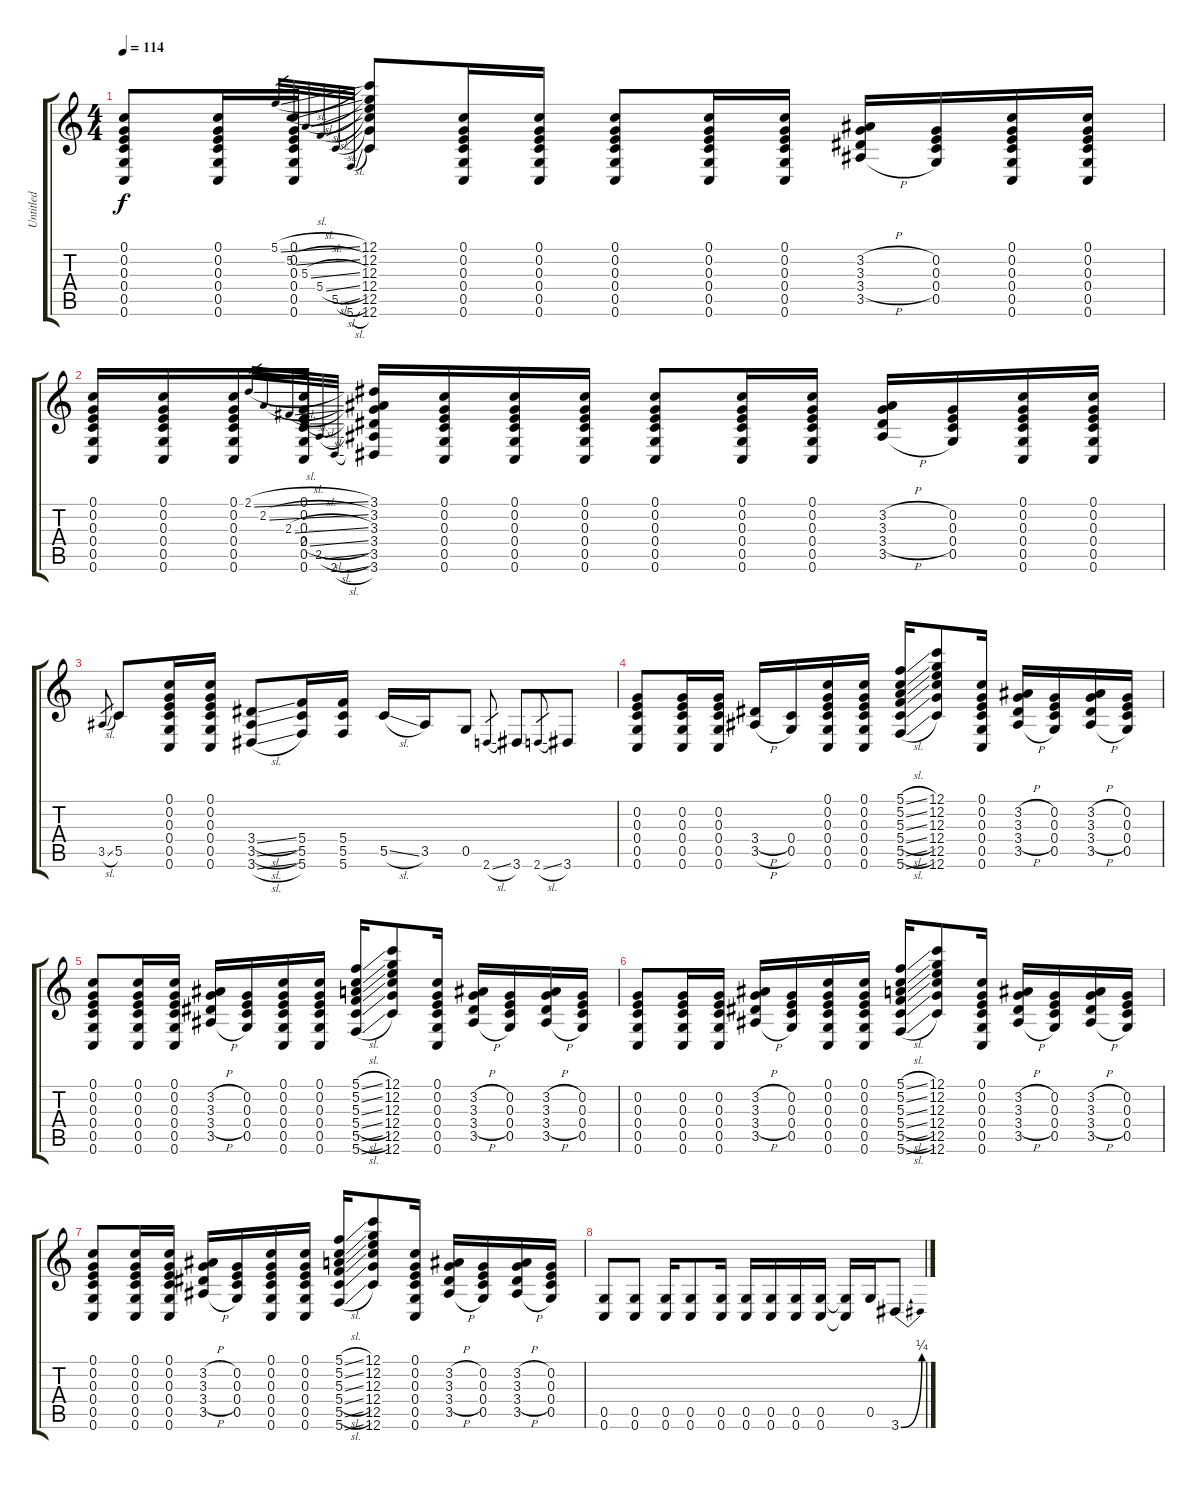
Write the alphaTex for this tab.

\track ("Untitled" "Untitled") {instrument acousticguitarsteel}
\staff {score tabs}
\tuning (C4 G3 E3 C3 G2 C2) {hide}
\ts (4 4)
\tempo 114
\clef g2
\ks c
(0.1 0.2 0.3 0.4 0.5 0.6).8{dy f} (0.1 0.2 0.3 0.4 0.5 0.6).16 (0.1 0.2 0.3 0.4 0.5 0.6).16 5.1{sl}.32{gr} 5.2{sl}.32{gr} 5.3{sl}.32{gr} 5.4{sl}.32{gr} 5.5{sl}.32{gr} 5.6{sl}.32{gr} (12.1 12.2 12.3 12.4 12.5 12.6).8 (0.1 0.2 0.3 0.4 0.5 0.6).16 (0.1 0.2 0.3 0.4 0.5 0.6).16 (0.1 0.2 0.3 0.4 0.5 0.6).8 (0.1 0.2 0.3 0.4 0.5 0.6).16 (0.1 0.2 0.3 0.4 0.5 0.6).16 (3.2{h} 3.3{h} 3.4{h} 3.5{h}).16 (0.2 0.3 0.4 0.5).16 (0.1 0.2 0.3 0.4 0.5 0.6).16 (0.1 0.2 0.3 0.4 0.5 0.6).16 |
(0.1 0.2 0.3 0.4 0.5 0.6).16 (0.1 0.2 0.3 0.4 0.5 0.6).16 (0.1 0.2 0.3 0.4 0.5 0.6).16 (0.1 0.2 0.3 0.4 0.5 0.6).16 2.1{sl}.32{gr} 2.2{sl}.32{gr} 2.3{sl}.32{gr} 2.4{sl}.32{gr} 2.5{sl}.32{gr} 2.6{sl}.32{gr} (3.1 3.2 3.3 3.4 3.5 3.6).16 (0.1 0.2 0.3 0.4 0.5 0.6).16 (0.1 0.2 0.3 0.4 0.5 0.6).16 (0.1 0.2 0.3 0.4 0.5 0.6).16 (0.1 0.2 0.3 0.4 0.5 0.6).8 (0.1 0.2 0.3 0.4 0.5 0.6).16 (0.1 0.2 0.3 0.4 0.5 0.6).16 (3.2{h} 3.3{h} 3.4{h} 3.5{h}).16 (0.2 0.3 0.4 0.5).16 (0.1 0.2 0.3 0.4 0.5 0.6).16 (0.1 0.2 0.3 0.4 0.5 0.6).16 |
3.5{sl}.8{gr} 5.5.8 (0.1 0.2 0.3 0.4 0.5 0.6).16 (0.1 0.2 0.3 0.4 0.5 0.6).16 (3.4{sl} 3.5{sl} 3.6{sl}).8 (5.4 5.5 5.6).16 (5.4 5.5 5.6).16 5.5{sl}.16 3.5.16 0.5.8 2.6{sl}.8{gr} 3.6.8 2.6{sl}.8{gr} 3.6.8 |
(0.2 0.3 0.4 0.5 0.6).8 (0.2 0.3 0.4 0.5 0.6).16 (0.2 0.3 0.4 0.5 0.6).16 (3.4{h} 3.5{h}).16 (0.4 0.5).16 (0.1 0.2 0.3 0.4 0.5 0.6).16 (0.1 0.2 0.3 0.4 0.5 0.6).16 (5.1{sl} 5.2{sl} 5.3{sl} 5.4{sl} 5.5{sl} 5.6{sl}).16 (12.1 12.2 12.3 12.4 12.5 12.6).8 (0.1 0.2 0.3 0.4 0.5 0.6).16 (3.2{h} 3.3{h} 3.4{h} 3.5{h}).16 (0.2 0.3 0.4 0.5).16 (3.2{h} 3.3{h} 3.4{h} 3.5{h}).16 (0.2 0.3 0.4 0.5).16 |
(0.1 0.2 0.3 0.4 0.5 0.6).8 (0.1 0.2 0.3 0.4 0.5 0.6).16 (0.1 0.2 0.3 0.4 0.5 0.6).16 (3.2{h} 3.3{h} 3.4{h} 3.5{h}).16 (0.2 0.3 0.4 0.5).16 (0.1 0.2 0.3 0.4 0.5 0.6).16 (0.1 0.2 0.3 0.4 0.5 0.6).16 (5.1{sl} 5.2{sl} 5.3{sl} 5.4{sl} 5.5{sl} 5.6{sl}).16 (12.1 12.2 12.3 12.4 12.5 12.6).8 (0.1 0.2 0.3 0.4 0.5 0.6).16 (3.2{h} 3.3{h} 3.4{h} 3.5{h}).16 (0.2 0.3 0.4 0.5).16 (3.2{h} 3.3{h} 3.4{h} 3.5{h}).16 (0.2 0.3 0.4 0.5).16 |
(0.2 0.3 0.4 0.5 0.6).8 (0.2 0.3 0.4 0.5 0.6).16 (0.2 0.3 0.4 0.5 0.6).16 (3.2{h} 3.3{h} 3.4{h} 3.5{h}).16 (0.2 0.3 0.4 0.5).16 (0.1 0.2 0.3 0.4 0.5 0.6).16 (0.1 0.2 0.3 0.4 0.5 0.6).16 (5.1{sl} 5.2{sl} 5.3{sl} 5.4{sl} 5.5{sl} 5.6{sl}).16 (12.1 12.2 12.3 12.4 12.5 12.6).8 (0.1 0.2 0.3 0.4 0.5 0.6).16 (3.2{h} 3.3{h} 3.4{h} 3.5{h}).16 (0.2 0.3 0.4 0.5).16 (3.2{h} 3.3{h} 3.4{h} 3.5{h}).16 (0.2 0.3 0.4 0.5).16 |
(0.1 0.2 0.3 0.4 0.5 0.6).8 (0.1 0.2 0.3 0.4 0.5 0.6).16 (0.1 0.2 0.3 0.4 0.5 0.6).16 (3.2{h} 3.3{h} 3.4{h} 3.5{h}).16 (0.2 0.3 0.4 0.5).16 (0.1 0.2 0.3 0.4 0.5 0.6).16 (0.1 0.2 0.3 0.4 0.5 0.6).16 (5.1{sl} 5.2{sl} 5.3{sl} 5.4{sl} 5.5{sl} 5.6{sl}).16 (12.1 12.2 12.3 12.4 12.5 12.6).8 (0.1 0.2 0.3 0.4 0.5 0.6).16 (3.2{h} 3.3{h} 3.4{h} 3.5{h}).16 (0.2 0.3 0.4 0.5).16 (3.2{h} 3.3{h} 3.4{h} 3.5{h}).16 (0.2 0.3 0.4 0.5).16 |
(0.5 0.6).8 (0.5 0.6).8 (0.5 0.6).16 (0.5 0.6).8 (0.5 0.6).16 (0.5 0.6).16 (0.5 0.6).16 (0.5 0.6).16 (0.5 0.6).16 (0.5{t} 0.6{t}).16 0.5.16 3.6{be (bend 0 0 60 1)}.8
